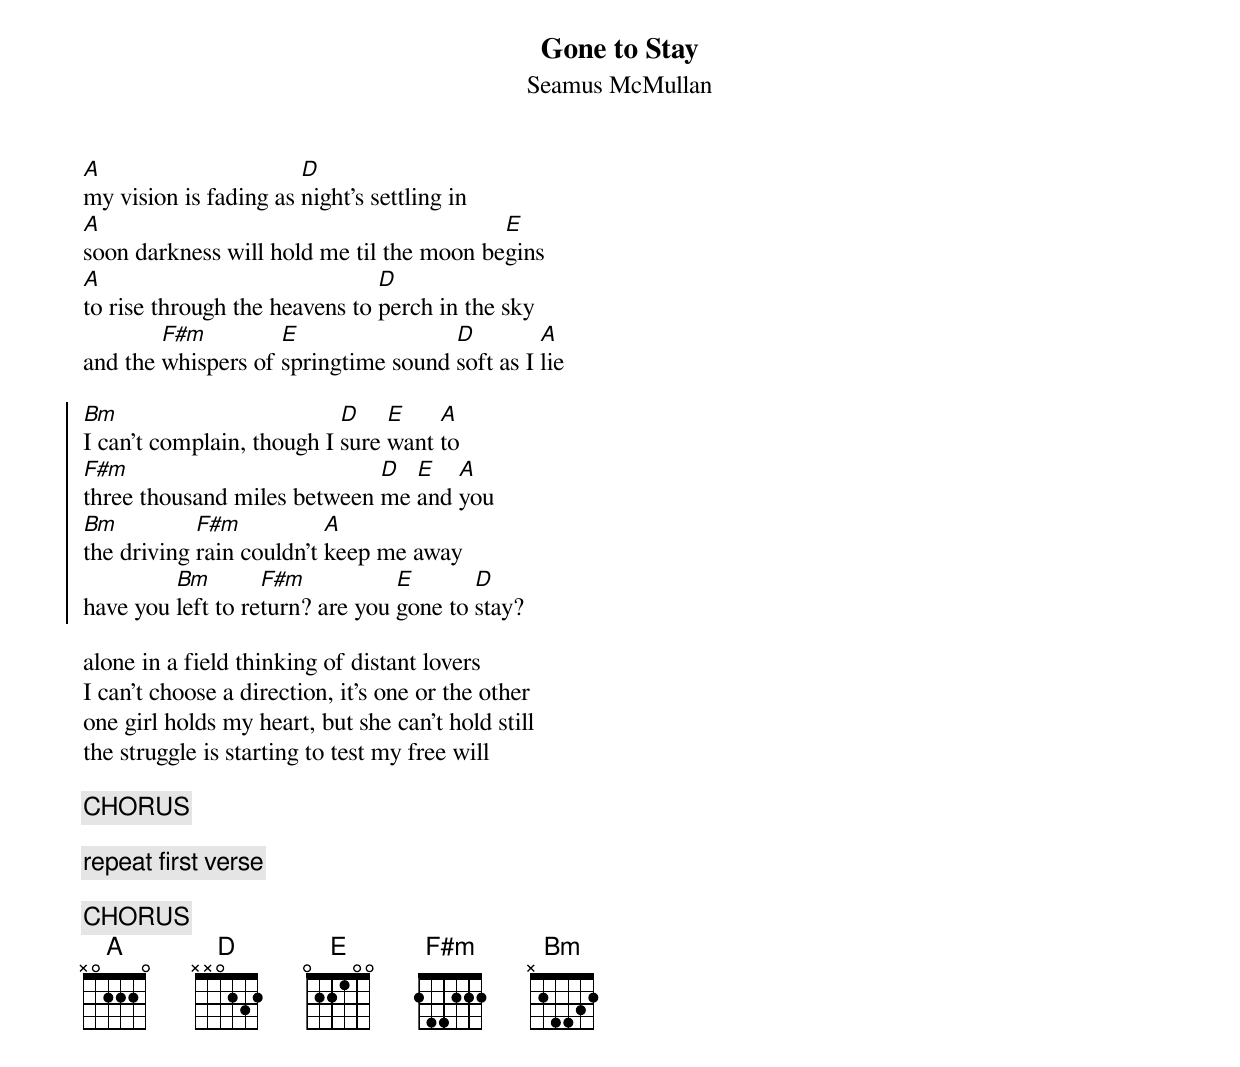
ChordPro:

{t: Gone to Stay}
{st: Seamus McMullan}

[A]my vision is fading as [D]night's settling in
[A]soon darkness will hold me til the moon be[E]gins
[A]to rise through the heavens to [D]perch in the sky
and the [F#m]whispers of [E]springtime sound [D]soft as I [A]lie

{soc}
[Bm]I can’t complain, though I [D]sure [E]want [A]to
[F#m]three thousand miles between [D]me [E]and [A]you
[Bm]the driving [F#m]rain couldn't [A]keep me away
have you [Bm]left to re[F#m]turn? are you [E]gone to [D]stay?
{eoc}

alone in a field thinking of distant lovers
I can't choose a direction, it's one or the other
one girl holds my heart, but she can’t hold still
the struggle is starting to test my free will

{c: CHORUS}

{c: repeat first verse}

{c: CHORUS}
